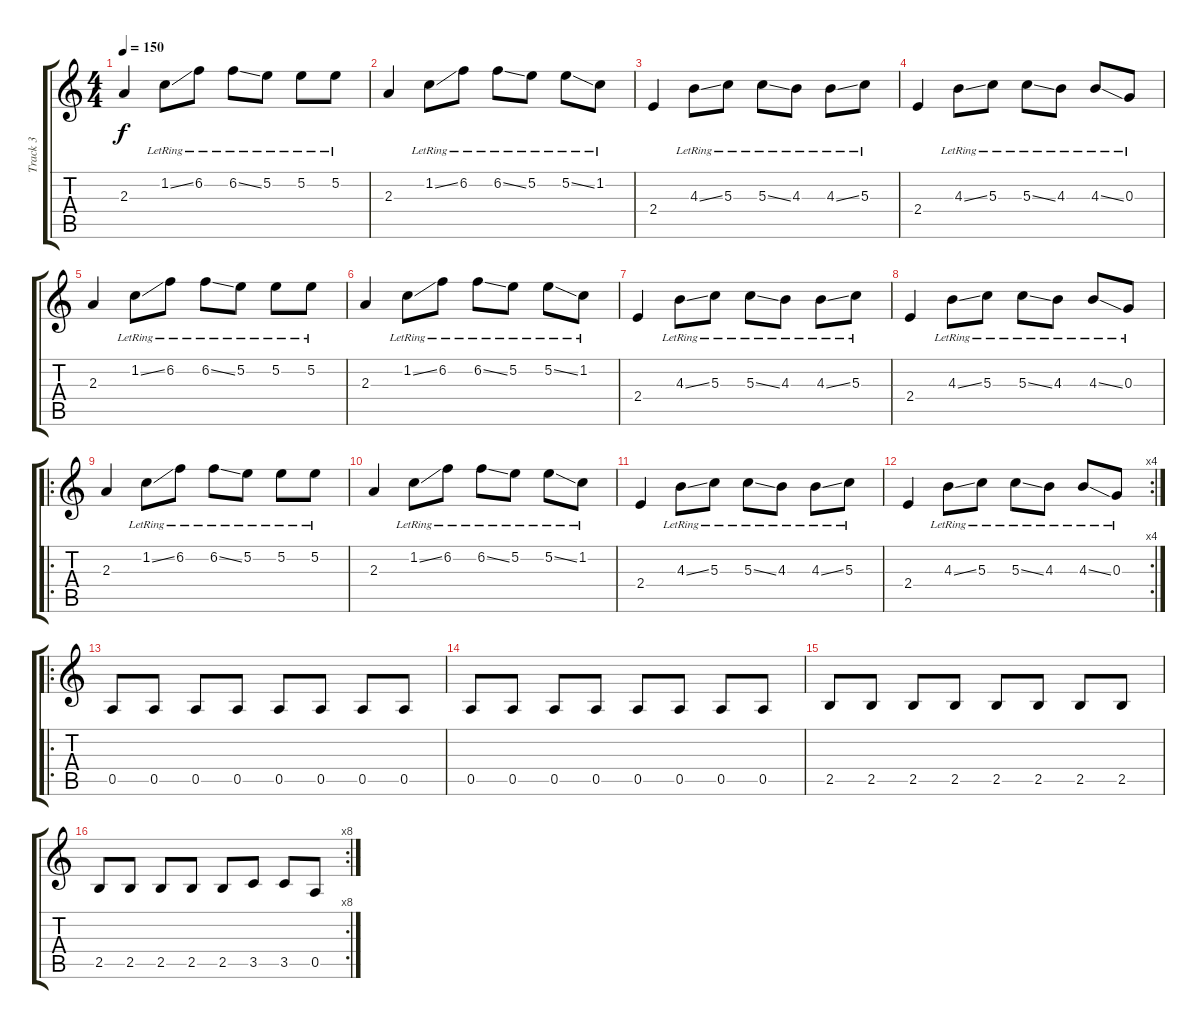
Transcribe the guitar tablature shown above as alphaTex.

\track ("Track 3" "Track 3") {instrument overdrivenguitar}
\staff {score tabs}
\tuning (E4 B3 G3 D3 A2 E2) {hide}
\ts (4 4)
\tempo 150
\clef g2
\ks c
2.3.4{dy f} 1.2{ss lr}.8 6.2{lr}.8 6.2{ss lr}.8 5.2{lr}.8 5.2{lr}.8 5.2{lr}.8 |
2.3.4 1.2{ss lr}.8 6.2{lr}.8 6.2{ss lr}.8 5.2{lr}.8 5.2{ss lr}.8 1.2{lr}.8 |
2.4.4 4.3{ss lr}.8 5.3{lr}.8 5.3{ss lr}.8 4.3{lr}.8 4.3{ss lr}.8 5.3{lr}.8 |
2.4.4 4.3{ss lr}.8 5.3{lr}.8 5.3{ss lr}.8 4.3{lr}.8 4.3{ss lr}.8 0.3{lr}.8 |
2.3.4 1.2{ss lr}.8 6.2{lr}.8 6.2{ss lr}.8 5.2{lr}.8 5.2{lr}.8 5.2{lr}.8 |
2.3.4 1.2{ss lr}.8 6.2{lr}.8 6.2{ss lr}.8 5.2{lr}.8 5.2{ss lr}.8 1.2{lr}.8 |
2.4.4 4.3{ss lr}.8 5.3{lr}.8 5.3{ss lr}.8 4.3{lr}.8 4.3{ss lr}.8 5.3{lr}.8 |
2.4.4 4.3{ss lr}.8 5.3{lr}.8 5.3{ss lr}.8 4.3{lr}.8 4.3{ss lr}.8 0.3{lr}.8 |
\ro
2.3.4 1.2{ss lr}.8 6.2{lr}.8 6.2{ss lr}.8 5.2{lr}.8 5.2{lr}.8 5.2{lr}.8 |
2.3.4 1.2{ss lr}.8 6.2{lr}.8 6.2{ss lr}.8 5.2{lr}.8 5.2{ss lr}.8 1.2{lr}.8 |
2.4.4 4.3{ss lr}.8 5.3{lr}.8 5.3{ss lr}.8 4.3{lr}.8 4.3{ss lr}.8 5.3{lr}.8 |
\rc 4
2.4.4 4.3{ss lr}.8 5.3{lr}.8 5.3{ss lr}.8 4.3{lr}.8 4.3{ss lr}.8 0.3{lr}.8 |
\ro
0.5.8 0.5.8 0.5.8 0.5.8 0.5.8 0.5.8 0.5.8 0.5.8 |
0.5.8 0.5.8 0.5.8 0.5.8 0.5.8 0.5.8 0.5.8 0.5.8 |
2.5.8 2.5.8 2.5.8 2.5.8 2.5.8 2.5.8 2.5.8 2.5.8 |
\rc 8
2.5.8 2.5.8 2.5.8 2.5.8 2.5.8 3.5.8 3.5.8 0.5.8
